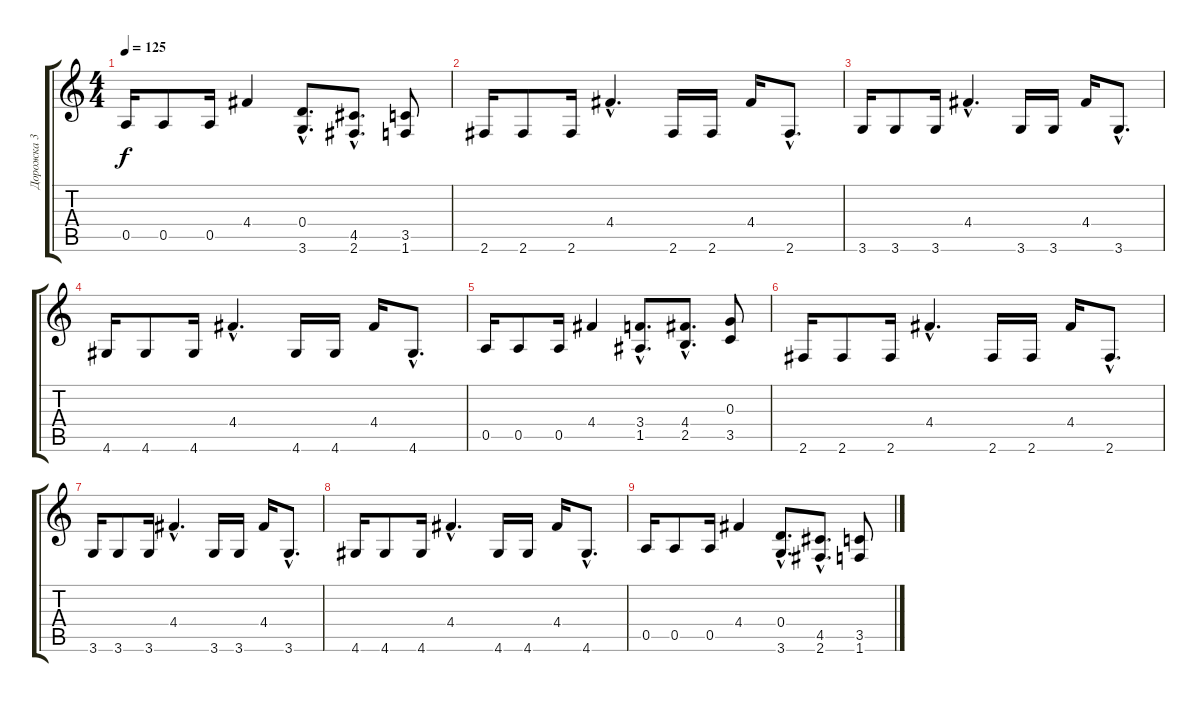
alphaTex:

\track ("Дорожка 3" "Дорожка 3") {instrument overdrivenguitar}
\staff {score tabs}
\tuning (E4 B3 G3 D3 A2 E2) {hide}
\ts (4 4)
\tempo 125
\clef g2
\ks c
0.5.16{dy f} 0.5.8 0.5.16 4.4.4 (0.4{hac} 3.6{hac}).8{d} (4.5{hac} 2.6{hac}).8{d} (3.5 1.6).8 |
2.6.16 2.6.8 2.6.16 4.4{hac}.4{d} 2.6.16 2.6.16 4.4.16 2.6{hac}.8{d} |
3.6.16 3.6.8 3.6.16 4.4{hac}.4{d} 3.6.16 3.6.16 4.4.16 3.6{hac}.8{d} |
4.6.16 4.6.8 4.6.16 4.4{hac}.4{d} 4.6.16 4.6.16 4.4.16 4.6{hac}.8{d} |
0.5.16 0.5.8 0.5.16 4.4.4 (3.4{hac} 1.5{hac}).8{d} (4.4{hac} 2.5{hac}).8{d} (0.3 3.5).8 |
2.6.16 2.6.8 2.6.16 4.4{hac}.4{d} 2.6.16 2.6.16 4.4.16 2.6{hac}.8{d} |
3.6.16 3.6.8 3.6.16 4.4{hac}.4{d} 3.6.16 3.6.16 4.4.16 3.6{hac}.8{d} |
4.6.16 4.6.8 4.6.16 4.4{hac}.4{d} 4.6.16 4.6.16 4.4.16 4.6{hac}.8{d} |
0.5.16 0.5.8 0.5.16 4.4.4 (0.4{hac} 3.6{hac}).8{d} (4.5{hac} 2.6{hac}).8{d} (3.5 1.6).8
